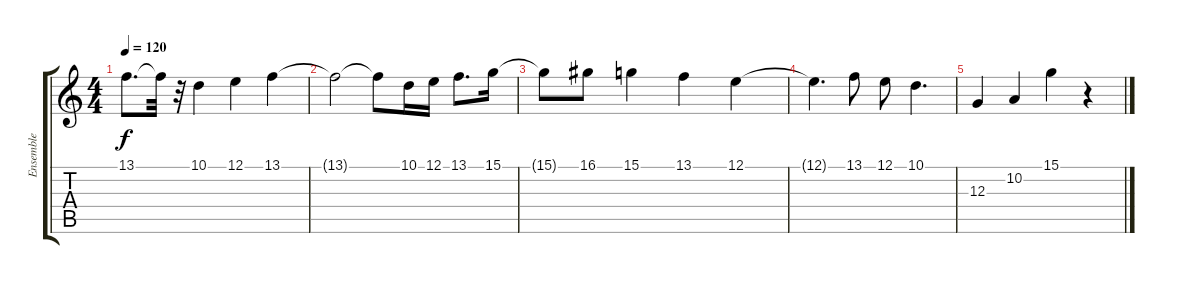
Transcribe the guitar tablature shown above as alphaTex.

\track ("Ensemble" "Ensemble") {instrument stringensemble1}
\staff {score tabs}
\tuning (E4 B3 G3 D3 A2 E2) {hide}
\ts (4 4)
\tempo 120
\clef g2
\ks c
13.1{t}.8{d dy f} 13.1{t}.32 r.32 10.1.4 12.1.4 13.1.4 |
13.1{t}.2 13.1{t}.8 10.1.16 12.1.16 13.1.8{d} 15.1.16 |
15.1{t}.8 16.1.8 15.1.4 13.1.4 12.1.4 |
12.1{t}.4{d} 13.1.8 12.1.8 10.1.4{d} |
12.3.4 10.2.4 15.1.4 r.4
